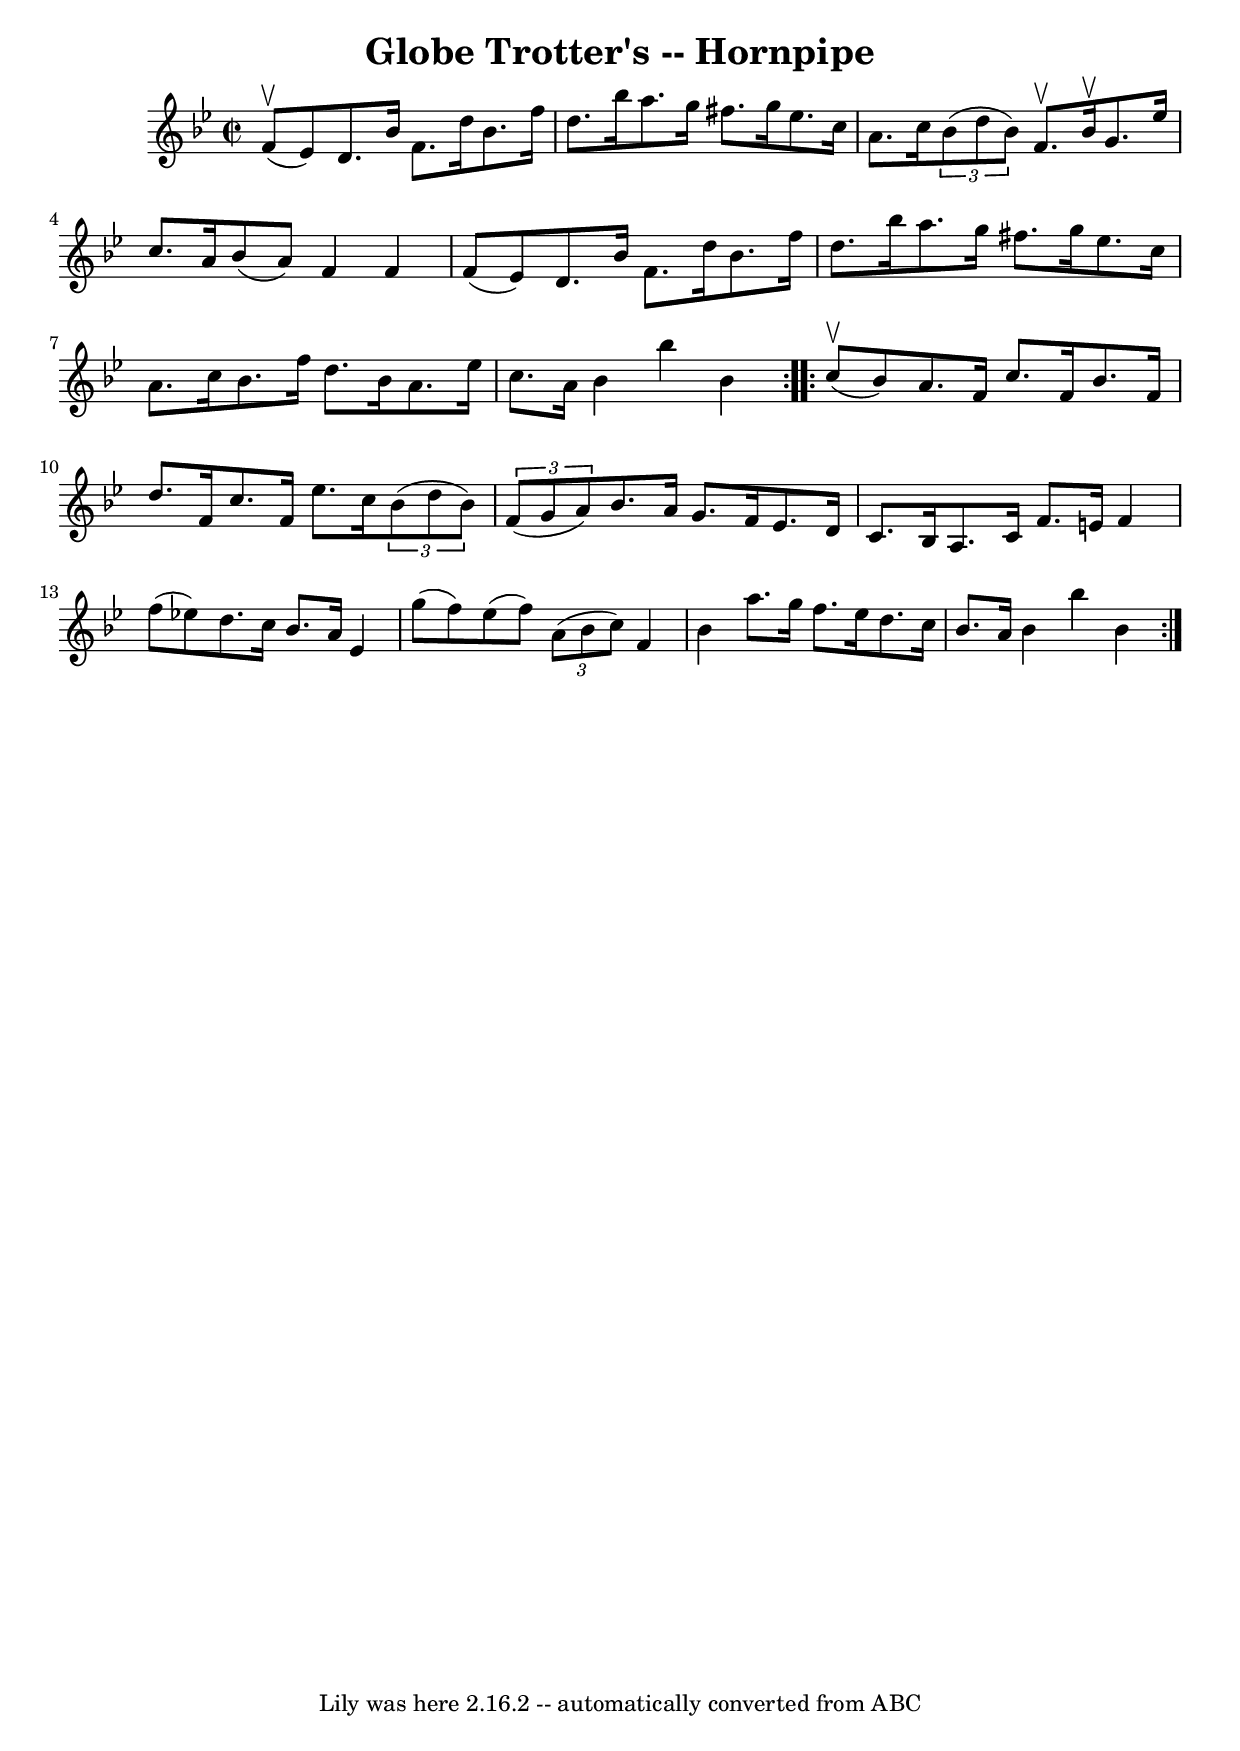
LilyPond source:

\version "2.16.2"
\include "Mammoth.ily"
\header {
  %% book = "Cole's 1000 Fiddle Tunes"
 crossRefNumber = "1"
 footnotes = ""
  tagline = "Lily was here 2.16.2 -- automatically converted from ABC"
  title = "Globe Trotter's -- Hornpipe"

}
voicedefault =  {



  \repeat volta 2 {

    \override Staff.TimeSignature #'style = #'C
    \time 2/2      \key bes \major f'8 (^\upbow ees'8)  |
 d'8. bes'16 f'8. d''16 bes'8. f''16 d''8. bes''16   |
 a''8. g''16 fis''8. g''16 ees''8. c''16 a'8. c''16    |
    \times 2/3 { bes'8 (d''8 bes'8)  	       } f'8.^\upbow bes'16^\upbow g'8. ees''16 c''8. a'16   |
 bes'8 (a'8) f'4 f'4 f'8 (ees'8)  |
 d'8. bes'16 f'8. d''16 bes'8. f''16 d''8. bes''16   |
 a''8. g''16 fis''8. g''16 ees''8. c''16 a'8. c''16   |
 bes'8. f''16 d''8. bes'16 a'8. ees''16 c''8. a'16   |
 bes'4 bes''4    
 bes'4  
  }     
  \repeat volta 2 { c''8 (^\upbow bes'8)  |
 a'8. f'16 c''8. f'16 bes'8. f'16 d''8. f'16   |
 c''8.    
 f'16 ees''8. c''16    \times 2/3 { bes'8 (d''8 bes'8) 
				     }   
    \times 2/3 { f'8 (g'8 a'8)  	       }  |
 bes'8. a'16 g'8. f'16 ees'8. d'16 c'8. bes16   |
 a8. c'16 f'8. e'16 f'4 f''8 (ees''!8)  |
 d''8. c''16 bes'8. a'16 ees'4 g''8 (f''8)  |
 ees''8 (f''8)   \times 2/3 { a'8 
				 (bes'8 c''8)  			       } f'4 bes'4   |
 a''8. g''16 f''8. ees''16 d''8. c''16 bes'8. a'16   |
 bes'4 bes''4    
 bes'4  
  }   

}

\score{
  <<

    \context Staff="default"
    {
      \voicedefault 
      
    }

  >>
  \layout {
    
  }
  \midi {
  }

}
